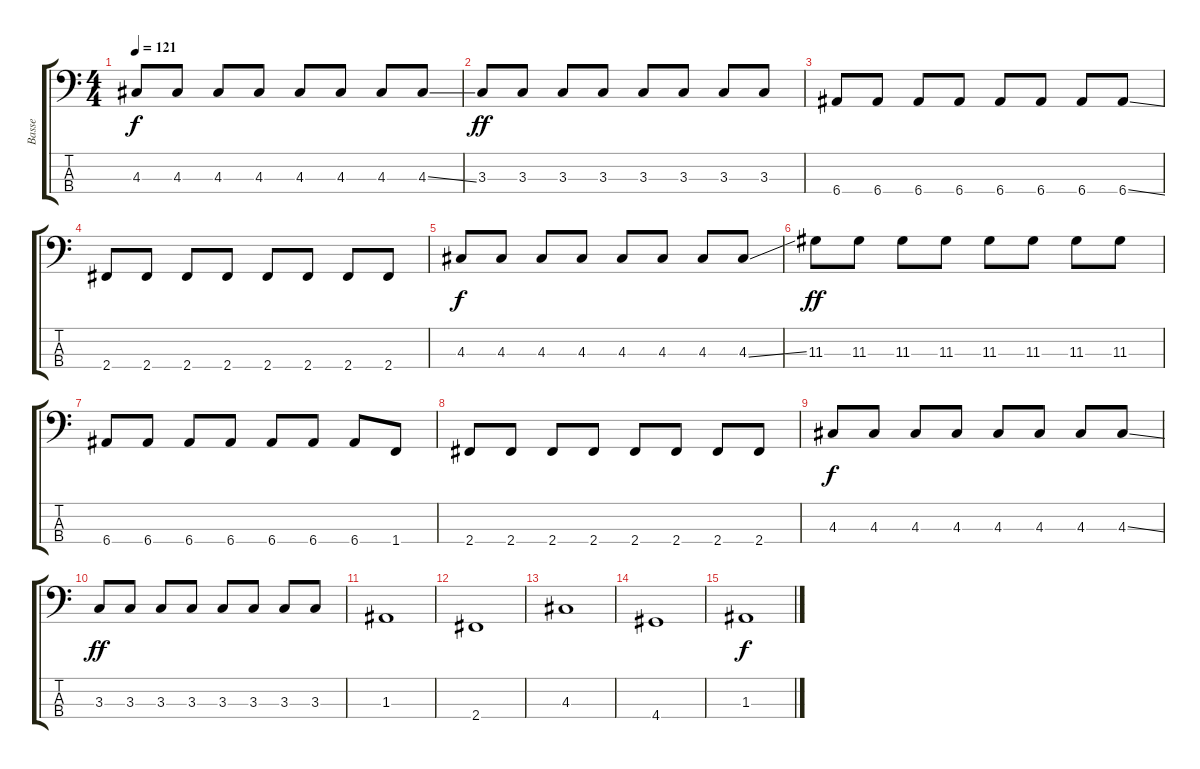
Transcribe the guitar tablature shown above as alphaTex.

\track ("Basse" "Basse") {instrument electricbasspick}
\staff {score tabs}
\tuning (G2 D2 A1 E1) {hide}
\ts (4 4)
\tempo 121
\clef f4
\ks c
4.3.8{dy f} 4.3.8 4.3.8 4.3.8 4.3.8 4.3.8 4.3.8 4.3{ss}.8 |
3.3.8{dy ff} 3.3.8 3.3.8 3.3.8 3.3.8 3.3.8 3.3.8 3.3.8 |
6.4.8 6.4.8 6.4.8 6.4.8 6.4.8 6.4.8 6.4.8 6.4{ss}.8 |
2.4.8 2.4.8 2.4.8 2.4.8 2.4.8 2.4.8 2.4.8 2.4.8 |
4.3.8{dy f} 4.3.8 4.3.8 4.3.8 4.3.8 4.3.8 4.3.8 4.3{ss}.8 |
11.3.8{dy ff} 11.3.8 11.3.8 11.3.8 11.3.8 11.3.8 11.3.8 11.3.8 |
6.4.8 6.4.8 6.4.8 6.4.8 6.4.8 6.4.8 6.4.8 1.4.8 |
2.4.8 2.4.8 2.4.8 2.4.8 2.4.8 2.4.8 2.4.8 2.4.8 |
4.3.8{dy f} 4.3.8 4.3.8 4.3.8 4.3.8 4.3.8 4.3.8 4.3{ss}.8 |
3.3.8{dy ff} 3.3.8 3.3.8 3.3.8 3.3.8 3.3.8 3.3.8 3.3.8 |
1.3.1 |
2.4.1 |
4.3.1 |
4.4.1 |
1.3.1{dy f}
